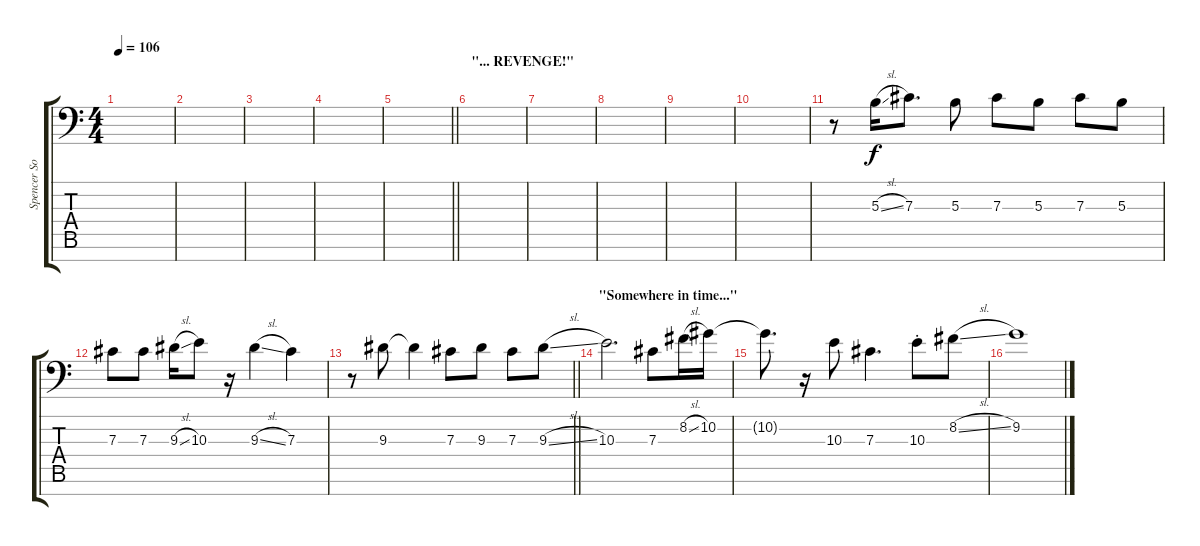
\track ("Spencer Sotelo - Vocals" "Spencer So") {instrument flute}
\staff {score tabs}
\tuning (Eb4 Bb3 Gb3 Db3 Ab2 Eb2 Ab1) {hide}
\ts (4 4)
\tempo 106
\clef f4
\ks c
|
|
|
|
\barLineRight lightlight
|
\section ("" "\"... REVENGE!\"")
|
|
|
|
|
r.8 5.3{sl}.16 7.3.8{d} 5.3.8 7.3.8 5.3.8 7.3.8 5.3.8 |
7.3.8 7.3.8 9.3{sl}.16 10.3.8 r.16 9.3{sl}.4 7.3.4 |
\barLineRight lightlight
r.8 9.3.8 9.3{t}.4{volume 0} 7.3.8{volume 13} 9.3.8 7.3.8 9.3{sl}.8 |
\section ("" "\"Somewhere in time...\"")
10.3.2{d} 7.3.8 8.2{sl}.16 10.2.16 |
10.2{t}.8{d} r.16 10.3.8 7.3.4{d} 10.3{st}.8 8.2{sl}.8 |
9.2.1
